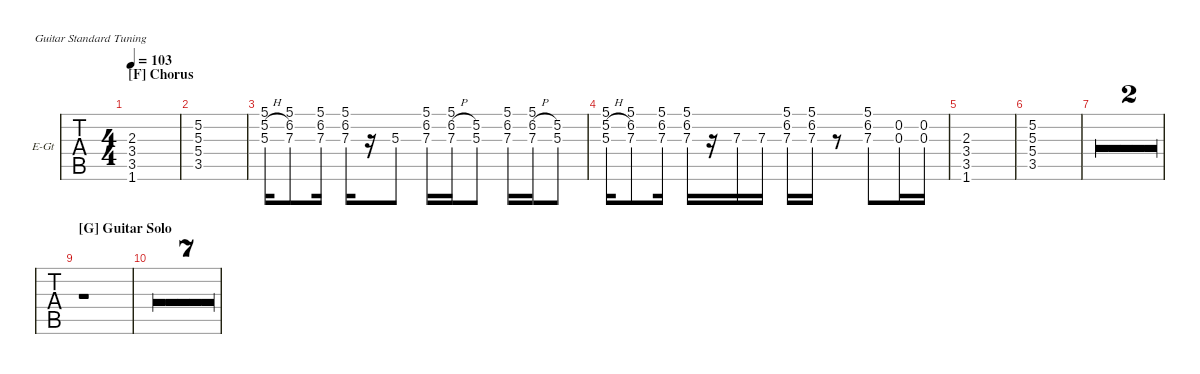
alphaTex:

\hideDynamics
\bracketExtendMode groupsimilarinstruments
\firstSystemTrackNameOrientation horizontal
\otherSystemsTrackNameOrientation horizontal
\track ("E.Guitar 2" "E-Gt") {multiBarRest instrument electricguitarclean}
\staff {tabs}
\tuning (E4 B3 G3 D3 A2 E2)
\ts (4 4)
\section ("F" "Chorus")
\tempo 103
\clef g2
\ks f
(2.3 3.4 3.5 1.6).1{dy f} |
(5.2 5.3 5.4 3.5).1 |
(5.1 5.2{h} 5.3{h}).16 (5.1 6.2 7.3).8 (5.1 6.2 7.3).16 (5.1 6.2 7.3).16 r.16 5.3.8 (5.1 6.2 7.3).16 (5.1 6.2{h} 7.3{h}).16 (5.2 5.3).8 (5.1 6.2 7.3).16 (5.1 6.2{h} 7.3{h}).16 (5.2 5.3).8 |
(5.1 5.2{h} 5.3{h}).16 (5.1 6.2 7.3).8 (5.1 6.2 7.3).16 (5.1 6.2 7.3).16 r.16 7.3.16 7.3.16 (5.1 6.2 7.3).16 (5.1 6.2 7.3).16 r.8 (5.1 6.2 7.3).8 (0.2 0.3).16 (0.2 0.3).16 |
(2.3 3.4 3.5 1.6).1 |
(5.2 5.3 5.4 3.5).1 |
r.1 |
r.1 |
\section ("G" "Guitar Solo")
r.1 |
r.1 |
r.1 |
r.1 |
r.1 |
r.1 |
r.1 |
r.1
